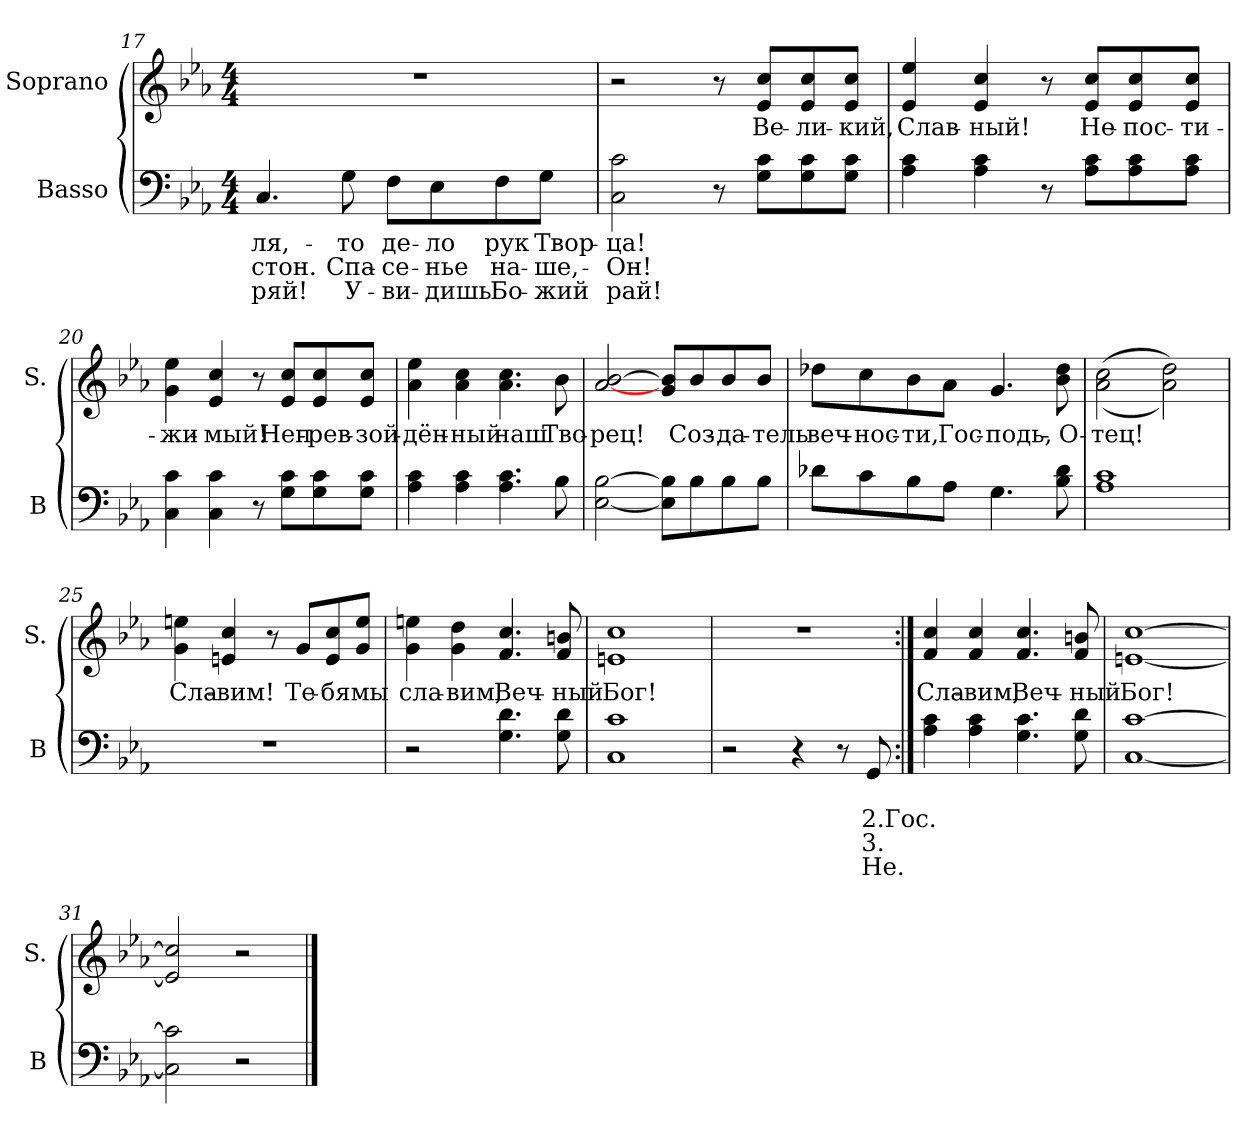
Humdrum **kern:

**kern	**text	**text	**text	**text	**kern	**text
*part2	*part2	*part2	*part2	*part2	*part1	*part1
*staff2	*staff2	*staff2	*staff2	*staff2	*staff1	*staff1
*I"Basso	*	*	*	*	*I"Soprano	*
*I'B	*	*	*	*	*I'S.	*
!!LO:LB:g=z
*clefF4	*	*	*	*	*clefG2	*
*k[b-e-a-]	*	*	*	*	*k[b-e-a-]	*
*c:	*	*	*	*	*c:	*
*M4/4	*	*	*	*	*M4/4	*
=17	=17	=17	=17	=17	=17	=17
!	!LO:LY:a	!LO:LY:a	!LO:LY:a	!	!	!
4.C/	-ля,-	стон.	-ряй!	.	1r	.
!	!LO:LY:a	!LO:LY:a	!LO:LY:a	!	!	!
8G\	-то	Спа-	У-	.	.	.
!	!LO:LY:a	!LO:LY:a	!LO:LY:a	!	!	!
8F\L	де-	-се-	-ви-	.	.	.
!	!LO:LY:a	!LO:LY:a	!LO:LY:a	!	!	!
8E-\	-ло	-нье	-дишь	.	.	.
!	!LO:LY:a	!LO:LY:a	!LO:LY:a	!	!	!
8F\	рук	на-	Бо-	.	.	.
!	!LO:LY:a	!LO:LY:a	!LO:LY:a	!	!	!
8G\J	Твор-	-ше,-	-жий	.	.	.
=18	=18	=18	=18	=18	=18	=18
!	!LO:LY:a	!LO:LY:a	!LO:LY:a	!	!	!
2C\ 2c\	-ца!	-Он!	рай!	.	2r	.
8r	.	.	.	.	8r	.
!	!	!	!	!	!	!LO:LY:b
8G\ 8c\L	.	.	.	.	8e-/ 8cc/L	Ве-
!	!	!	!	!	!	!LO:LY:b
8G\ 8c\	.	.	.	.	8e-/ 8cc/	-ли-
!	!	!	!	!	!	!LO:LY:b
8G\ 8c\J	.	.	.	.	8e-/ 8cc/J	-кий,
=19	=19	=19	=19	=19	=19	=19
!	!	!	!	!	!	!LO:LY:b
4A-\ 4c\	.	.	.	.	4e-/ 4ee-/	Слав-
!	!	!	!	!	!	!LO:LY:b
4A-\ 4c\	.	.	.	.	4e-/ 4cc/	-ный!
8r	.	.	.	.	8r	.
!	!	!	!	!	!	!LO:LY:b
8A-\ 8c\L	.	.	.	.	8e-/ 8cc/L	Не-
!	!	!	!	!	!	!LO:LY:b
8A-\ 8c\	.	.	.	.	8e-/ 8cc/	-пос-
!	!	!	!	!	!	!LO:LY:b
8A-\ 8c\J	.	.	.	.	8e-/ 8cc/J	-ти-
!!LO:LB:g=z
=20	=20	=20	=20	=20	=20	=20
!	!	!	!	!	!	!LO:LY:b
4C\ 4c\	.	.	.	.	4g\ 4ee-\	-жи-
!	!	!	!	!	!	!LO:LY:b
4C\ 4c\	.	.	.	.	4e-/ 4cc/	-мый!
8r	.	.	.	.	8r	.
!	!	!	!	!	!	!LO:LY:b
8G\ 8c\L	.	.	.	.	8e-/ 8cc/L	Неп-
!	!	!	!	!	!	!LO:LY:b
8G\ 8c\	.	.	.	.	8e-/ 8cc/	-рев-
!	!	!	!	!	!	!LO:LY:b
8G\ 8c\J	.	.	.	.	8e-/ 8cc/J	-зой-
=21	=21	=21	=21	=21	=21	=21
!	!	!	!	!	!	!LO:LY:b
4A-\ 4c\	.	.	.	.	4a-\ 4ee-\	-дён-
!	!	!	!	!	!	!LO:LY:b
4A-\ 4c\	.	.	.	.	4a-\ 4cc\	-ный
!	!	!	!	!	!	!LO:LY:b
4.A-\ 4.c\	.	.	.	.	4.a-\ 4.cc\	наш
!	!	!	!	!	!	!LO:LY:b
8B-\	.	.	.	.	8b-\	Тво-
=22	=22	=22	=22	=22	=22	=22
!	!	!	!	!	!	!LO:LY:b
[2E-\ [2B-\	.	.	.	.	[2a-/ [2b-/	-рец!
8E-\] 8B-\]L	.	.	.	.	8g/ 8b-/]L	.
!	!	!	!	!	!	!LO:LY:b
8B-\	.	.	.	.	8b-/	Соз-
!	!	!	!	!	!	!LO:LY:b
8B-\	.	.	.	.	8b-/	-да-
!	!	!	!	!	!	!LO:LY:b
8B-\J	.	.	.	.	8b-/J	-тель
!!LO:LB:g=z
=23	=23	=23	=23	=23	=23	=23
!	!	!	!	!	!	!LO:LY:b
8d-X\L	.	.	.	.	8dd-X\L	веч-
!	!	!	!	!	!	!LO:LY:b
8c\	.	.	.	.	8cc\	-нос-
!	!	!	!	!	!	!LO:LY:b
8B-\	.	.	.	.	8b-\	-ти,
!	!	!	!	!	!	!LO:LY:b
8A-\J	.	.	.	.	8a-\J	Гос-
!	!	!	!	!	!	!LO:LY:b
4.G\	.	.	.	.	4.g/	-подь,-
!	!	!	!	!	!	!LO:LY:b
8B-\ 8d-\	.	.	.	.	8b-\ 8dd-\	-О-
=24	=24	=24	=24	=24	=24	=24
!	!	!	!	!	!	!LO:LY:b
1A- 1c	.	.	.	.	(>(2a-\ 2cc\	-тец!
.	.	.	.	.	2a-\ 2dd\))	.
=25	=25	=25	=25	=25	=25	=25
!	!	!	!	!	!	!LO:LY:b
1r	.	.	.	.	4g\ 4een\	Сла-
!	!	!	!	!	!	!LO:LY:b
.	.	.	.	.	4en/ 4cc/	-вим!
.	.	.	.	.	8r	.
!	!	!	!	!	!	!LO:LY:b
.	.	.	.	.	8g/L	Те-
!	!	!	!	!	!	!LO:LY:b
.	.	.	.	.	8e/ 8cc/	-бя
!	!	!	!	!	!	!LO:LY:b
.	.	.	.	.	8g/ 8ee/J	мы
=26	=26	=26	=26	=26	=26	=26
!	!	!	!	!	!	!LO:LY:b
2r	.	.	.	.	4g\ 4een\	сла-
!	!	!	!	!	!	!LO:LY:b
.	.	.	.	.	4g\ 4dd\	-вим,
!	!	!	!	!	!	!LO:LY:b
4.G\ 4.d\	.	.	.	.	4.f/ 4.cc/	Веч-
!	!	!	!	!	!	!LO:LY:b
8G\ 8d\	.	.	.	.	8f/ 8bn/	-ный
!!LO:PB:g=z
=27	=27	=27	=27	=27	=27	=27
!	!	!	!	!	!	!LO:LY:b
1C 1c	.	.	.	.	1en 1cc	Бог!
=28	=28	=28	=28	=28	=28	=28
2r	.	.	.	.	1r	.
4r	.	.	.	.	.	.
8r	.	.	.	.	.	.
!	!	!LO:LY:a	!LO:LY:a	!LO:LY:a	!	!
8GG/	.	2.Гос.	3.	Не.	.	.
=29:|!	=29:|!	=29:|!	=29:|!	=29:|!	=29:|!	=29:|!
!	!	!	!	!	!	!LO:LY:b
4A-\ 4c\	.	.	.	.	4f/ 4cc/	Сла-
!	!	!	!	!	!	!LO:LY:b
4A-\ 4c\	.	.	.	.	4f/ 4cc/	-вим,
!	!	!	!	!	!	!LO:LY:b
4.G\ 4.c\	.	.	.	.	4.f/ 4.cc/	Веч-
!	!	!	!	!	!	!LO:LY:b
8G\ 8d\	.	.	.	.	8f/ 8bn/	-ный
=30	=30	=30	=30	=30	=30	=30
!	!	!	!	!	!	!LO:LY:b
[1C [1c	.	.	.	.	[1en [1cc	Бог!
=31	=31	=31	=31	=31	=31	=31
2C\] 2c\]	.	.	.	.	2e/] 2cc/]	.
2r	.	.	.	.	2r	.
==	==	==	==	==	==	==
*-	*-	*-	*-	*-	*-	*-
